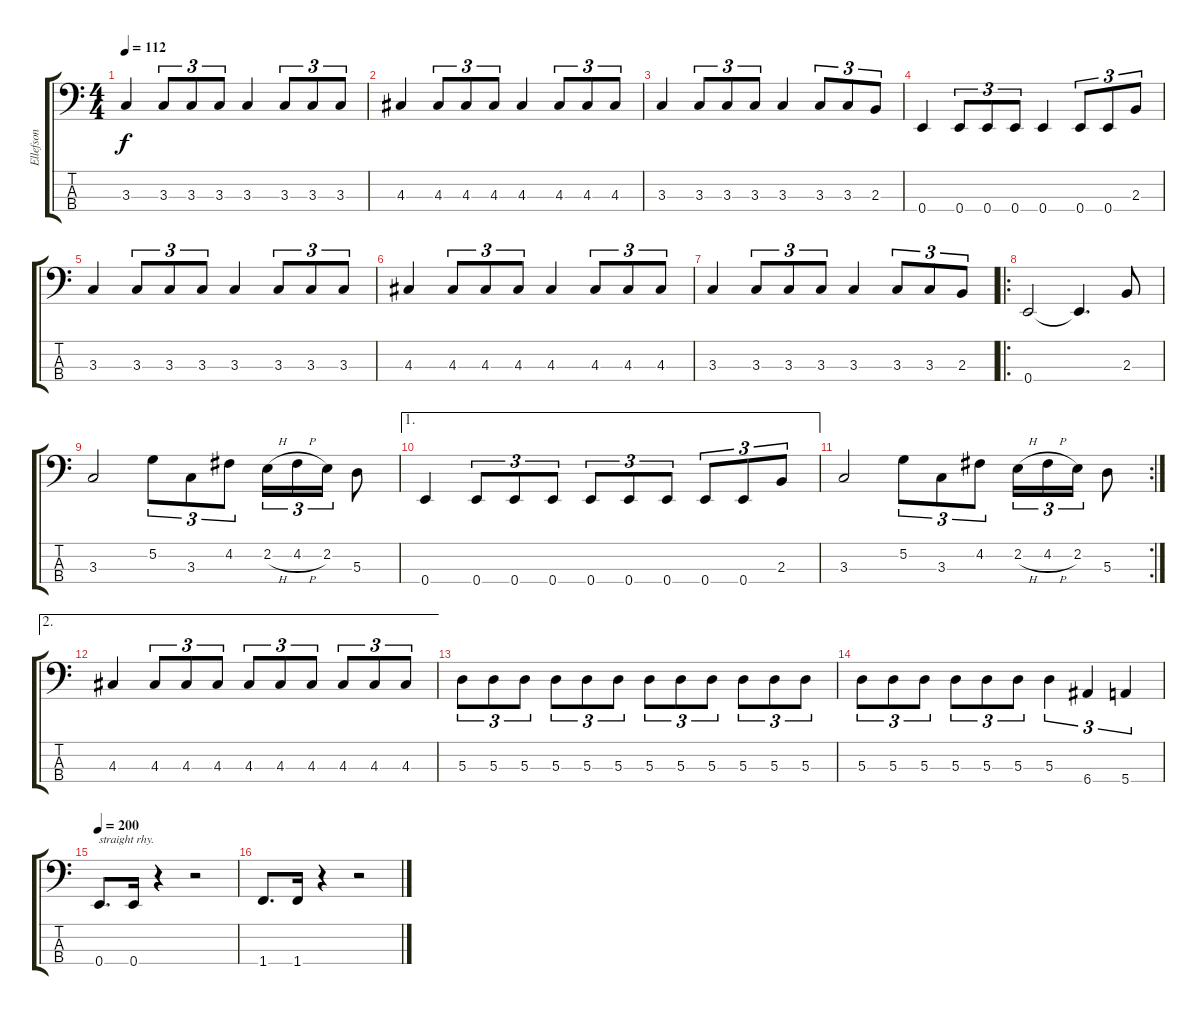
\track ("Ellefson" "Ellefson") {instrument electricbasspick}
\staff {score tabs}
\tuning (G2 D2 A1 E1) {hide}
\ts (4 4)
\tempo 112
\clef f4
\ks c
3.3.4{dy f} 3.3.8{tu (3 2)} 3.3.8{tu (3 2)} 3.3.8{tu (3 2)} 3.3.4 3.3.8{tu (3 2)} 3.3.8{tu (3 2)} 3.3.8{tu (3 2)} |
4.3.4 4.3.8{tu (3 2)} 4.3.8{tu (3 2)} 4.3.8{tu (3 2)} 4.3.4 4.3.8{tu (3 2)} 4.3.8{tu (3 2)} 4.3.8{tu (3 2)} |
3.3.4 3.3.8{tu (3 2)} 3.3.8{tu (3 2)} 3.3.8{tu (3 2)} 3.3.4 3.3.8{tu (3 2)} 3.3.8{tu (3 2)} 2.3.8{tu (3 2)} |
0.4.4 0.4.8{tu (3 2)} 0.4.8{tu (3 2)} 0.4.8{tu (3 2)} 0.4.4 0.4.8{tu (3 2)} 0.4.8{tu (3 2)} 2.3.8{tu (3 2)} |
3.3.4 3.3.8{tu (3 2)} 3.3.8{tu (3 2)} 3.3.8{tu (3 2)} 3.3.4 3.3.8{tu (3 2)} 3.3.8{tu (3 2)} 3.3.8{tu (3 2)} |
4.3.4 4.3.8{tu (3 2)} 4.3.8{tu (3 2)} 4.3.8{tu (3 2)} 4.3.4 4.3.8{tu (3 2)} 4.3.8{tu (3 2)} 4.3.8{tu (3 2)} |
3.3.4 3.3.8{tu (3 2)} 3.3.8{tu (3 2)} 3.3.8{tu (3 2)} 3.3.4 3.3.8{tu (3 2)} 3.3.8{tu (3 2)} 2.3.8{tu (3 2)} |
\ro
0.4.2 0.4{t}.4{d} 2.3.8 |
3.3.2 5.2.8{tu (3 2)} 3.3.8{tu (3 2)} 4.2.8{tu (3 2)} 2.2{h}.16{tu (3 2)} 4.2{h}.16{tu (3 2)} 2.2.16{tu (3 2)} 5.3.8 |
\ae 1
0.4.4 0.4.8{tu (3 2)} 0.4.8{tu (3 2)} 0.4.8{tu (3 2)} 0.4.8{tu (3 2)} 0.4.8{tu (3 2)} 0.4.8{tu (3 2)} 0.4.8{tu (3 2)} 0.4.8{tu (3 2)} 2.3.8{tu (3 2)} |
\rc 2
3.3.2 5.2.8{tu (3 2)} 3.3.8{tu (3 2)} 4.2.8{tu (3 2)} 2.2{h}.16{tu (3 2)} 4.2{h}.16{tu (3 2)} 2.2.16{tu (3 2)} 5.3.8 |
\ae 2
4.3.4 4.3.8{tu (3 2)} 4.3.8{tu (3 2)} 4.3.8{tu (3 2)} 4.3.8{tu (3 2)} 4.3.8{tu (3 2)} 4.3.8{tu (3 2)} 4.3.8{tu (3 2)} 4.3.8{tu (3 2)} 4.3.8{tu (3 2)} |
5.3.8{tu (3 2)} 5.3.8{tu (3 2)} 5.3.8{tu (3 2)} 5.3.8{tu (3 2)} 5.3.8{tu (3 2)} 5.3.8{tu (3 2)} 5.3.8{tu (3 2)} 5.3.8{tu (3 2)} 5.3.8{tu (3 2)} 5.3.8{tu (3 2)} 5.3.8{tu (3 2)} 5.3.8{tu (3 2)} |
5.3.8{tu (3 2)} 5.3.8{tu (3 2)} 5.3.8{tu (3 2)} 5.3.8{tu (3 2)} 5.3.8{tu (3 2)} 5.3.8{tu (3 2)} 5.3.4{tu (3 2)} 6.4.4{tu (3 2)} 5.4.4{tu (3 2)} |
\tempo 200
0.4.8{d txt "straight rhy."} 0.4.16 r.4 r.2 |
1.4.8{d} 1.4.16 r.4 r.2
